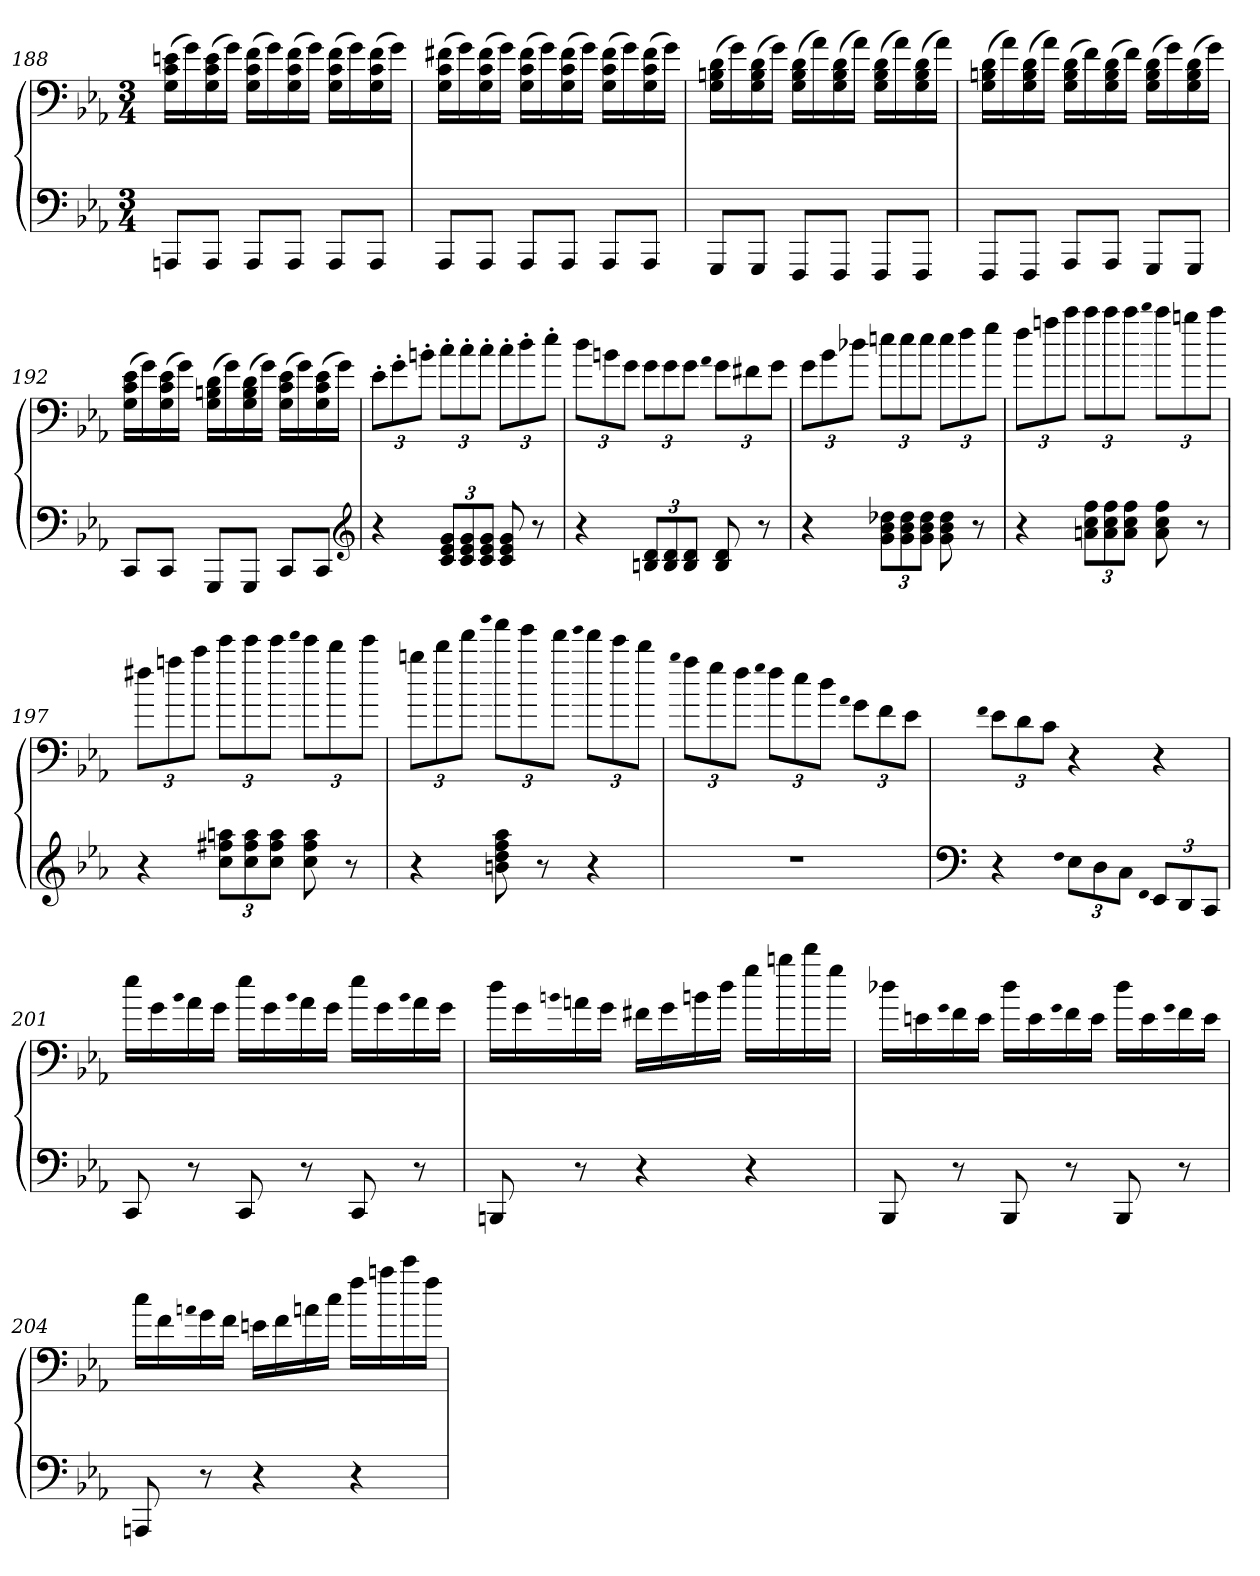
**kern	**kern
*part1	*part1
*staff2	*staff1
*clefF4	*clefF4
*k[b-e-a-]	*k[b-e-a-]
*c:	*c:
*M3/4	*M3/4
=188	=188
8AAAnL	(16G 16c 16enLL
.	16g)
8AAAJ	(16G 16c 16e
.	16gJJ)
8AAAL	(16G 16c 16fLL
.	16g)
8AAAJ	(16G 16c 16f
.	16gJJ)
8AAAL	(16G 16c 16fLL
.	16g)
8AAAJ	(16G 16c 16f
.	16gJJ)
=189	=189
8AAA-L	(16G 16c 16f#XLL
.	16g)
8AAA-J	(16G 16c 16f#
.	16gJJ)
8AAA-L	(16G 16c 16f#LL
.	16g)
8AAA-J	(16G 16c 16f#
.	16gJJ)
8AAA-L	(16G 16c 16f#LL
.	16g)
8AAA-J	(16G 16c 16f#
.	16gJJ)
=190	=190
8GGGL	(16G 16Bn 16dLL
.	16g)
8GGGJ	(16G 16B 16d
.	16gJJ)
8FFFL	(16G 16B 16dLL
.	16a-)
8FFFJ	(16G 16B 16d
.	16a-JJ)
8FFFL	(16G 16B 16dLL
.	16a-)
8FFFJ	(16G 16B 16d
.	16a-JJ)
=191	=191
8FFFL	(16G 16Bn 16dLL
.	16a-)
8FFFJ	(16G 16B 16d
.	16a-JJ)
8AAA-L	(16G 16B 16dLL
.	16f)
8AAA-J	(16G 16B 16d
.	16fJJ)
8GGGL	(16G 16B 16dLL
.	16g)
8GGGJ	(16G 16B 16d
.	16gJJ)
=192	=192
8CCL	(16G 16c 16e-LL
.	16g)
8CCJ	(16G 16c 16e-
.	16gJJ)
8GGGL	(16G 16Bn 16dLL
.	16g)
8GGGJ	(16G 16B 16d
.	16gJJ)
8CCL	(16G 16c 16e-LL
.	16g)
8CCJ	(16G 16c 16e-
.	16gJJ)
*clefG2	*
=193	=193
4r	12e-'L
.	12g'
.	12bn'J
12c 12e- 12gL	12cc'L
12c 12e- 12g	12cc'
12c 12e- 12gJ	12cc'J
8c 8e- 8g	12cc'L
.	12dd'
8r	.
.	12ee-'J
=194	=194
4r	12ddL
.	12bn
.	12gJ
12Bn 12dL	12gL
12B 12d	12g
12B 12dJ	12gJ
.	qa-
8B 8d	12gL
.	12f#X
8r	.
.	12gJ
=195	=195
4r	12gL
.	12b-
.	12dd-XJ
12g 12b- 12dd-XL	12eenL
12g 12b- 12dd-	12ee
12g 12b- 12dd-J	12eeJ
8g 8b- 8dd-	12eeL
.	12ff
8r	.
.	12ggJ
=196	=196
4r	12ffL
.	12aan
.	12cccJ
12an 12cc 12ffL	12cccL
12a 12cc 12ff	12ccc
12a 12cc 12ffJ	12cccJ
.	qddd
8a 8cc 8ff	12cccL
.	12bbn
8r	.
.	12cccJ
=197	=197
4r	12ff#XL
.	12aan
.	12cccJ
12cc 12ff#X 12aanL	12eee-L
12cc 12ff# 12aa	12eee-
12cc 12ff# 12aaJ	12eee-J
.	qfff
8cc 8ff# 8aa	12eee-L
.	12ddd
8r	.
.	12eee-J
=198	=198
4r	12bbnL
.	12ddd
.	12fffJ
.	qbbb-
8bn 8dd 8ff 8aa-	12aaa-L
.	12ggg
8r	.
.	12fffJ
.	qggg
4r	12fffL
.	12eee-
.	12dddJ
=199	=199
.	qbb-
2.r	12aa-L
.	12gg
.	12ffJ
.	qgg
.	12ffL
.	12ee-
.	12ddJ
.	qa-
.	12gL
.	12f
.	12e-J
=200	=200
*clefF4	*
.	qf
4r	12e-L
.	12d
.	12cJ
qF	.
12E-L	4r
12D	.
12CJ	.
qFF	.
12EE-L	4r
12DD	.
12CCJ	.
=201	=201
8CC	16ee-LL
.	16g
.	qb-
8r	16a-
.	16gJJ
8CC	16ee-LL
.	16g
.	qb-
8r	16a-
.	16gJJ
8CC	16ee-LL
.	16g
.	qb-
8r	16a-
.	16gJJ
=202	=202
8BBBn	16ddLL
.	16g
.	qbn
8r	16an
.	16gJJ
4r	16f#XLL
.	16g
.	16bn
.	16ddJJ
4r	16ggLL
.	16bbn
.	16ddd
.	16ggJJ
=203	=203
8BBB-	16dd-XLL
.	16en
.	qg
8r	16f
.	16eJJ
8BBB-	16dd-LL
.	16e
.	qg
8r	16f
.	16eJJ
8BBB-	16dd-LL
.	16e
.	qg
8r	16f
.	16eJJ
=204	=204
8AAAn	16ccLL
.	16f
.	qan
8r	16g
.	16fJJ
4r	16enLL
.	16f
.	16an
.	16ccJJ
4r	16ffLL
.	16aan
.	16ccc
.	16ffJJ
=	=
*-	*-
